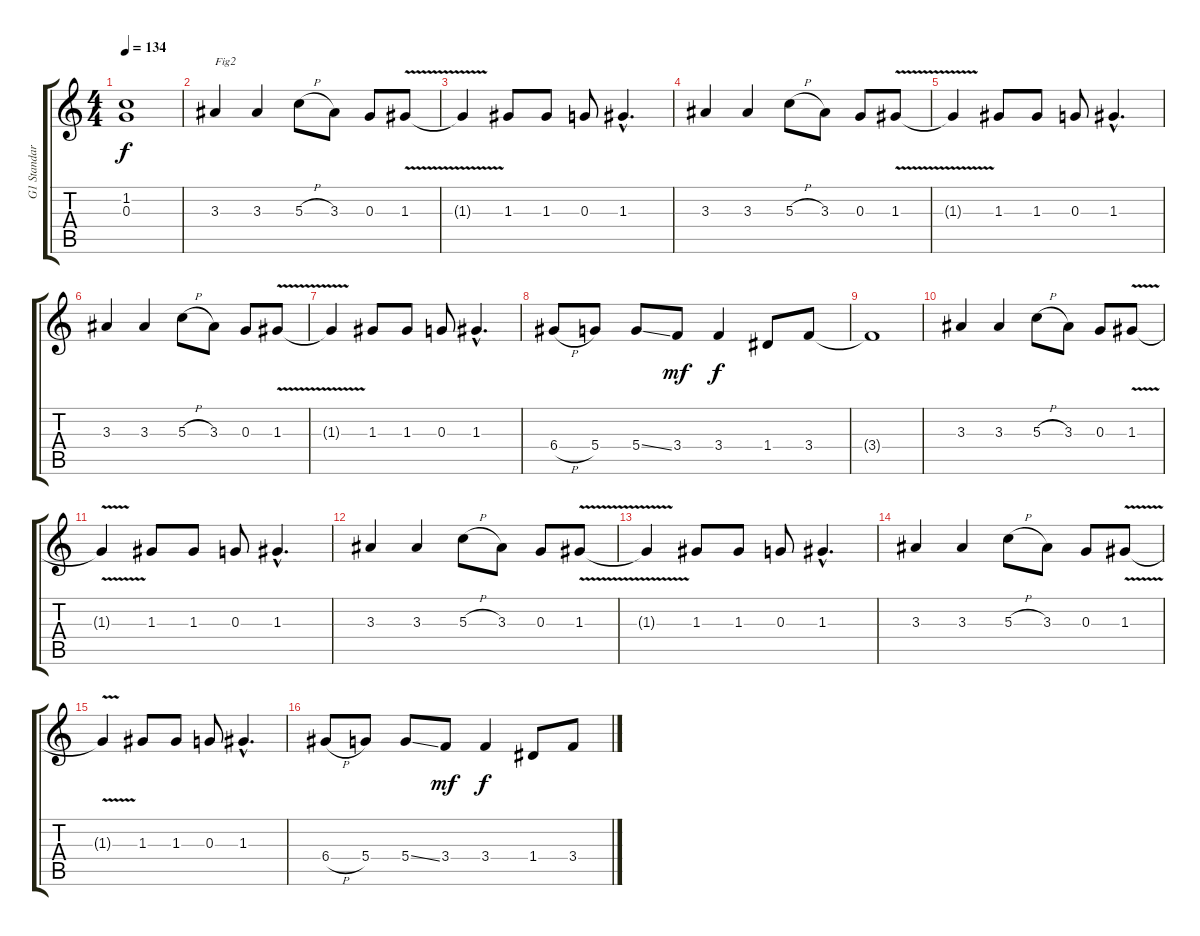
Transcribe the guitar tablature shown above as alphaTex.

\track ("G1 Standard Tuning" "G1 Standar") {instrument distortionguitar}
\staff {score tabs}
\tuning (E4 B3 G3 D3 A2 E2) {hide}
\ts (4 4)
\tempo 134
\clef g2
\ks c
(1.2{t} 0.3{t}).1{dy f} |
3.3.4{txt "Fig2"} 3.3.4 5.3{h}.8 3.3.8 0.3.8 1.3{v}.8 |
1.3{t}.4 1.3.8 1.3.8 0.3.8 1.3{hac}.4{d} |
3.3.4 3.3.4 5.3{h}.8 3.3.8 0.3.8 1.3{v}.8 |
1.3{t}.4 1.3.8 1.3.8 0.3.8 1.3{hac}.4{d} |
3.3.4 3.3.4 5.3{h}.8 3.3.8 0.3.8 1.3{v}.8 |
1.3{t}.4 1.3.8 1.3.8 0.3.8 1.3{hac}.4{d} |
6.4{h}.8 5.4.8 5.4{ss}.8 3.4.8{dy mf} 3.4.4{dy f} 1.4.8 3.4.8 |
3.4{t}.1 |
3.3.4 3.3.4 5.3{h}.8 3.3.8 0.3.8 1.3{v}.8 |
1.3{t}.4 1.3.8 1.3.8 0.3.8 1.3{hac}.4{d} |
3.3.4 3.3.4 5.3{h}.8 3.3.8 0.3.8 1.3{v}.8 |
1.3{t}.4 1.3.8 1.3.8 0.3.8 1.3{hac}.4{d} |
3.3.4 3.3.4 5.3{h}.8 3.3.8 0.3.8 1.3{v}.8 |
1.3{t}.4 1.3.8 1.3.8 0.3.8 1.3{hac}.4{d} |
6.4{h}.8 5.4.8 5.4{ss}.8 3.4.8{dy mf} 3.4.4{dy f} 1.4.8 3.4.8
